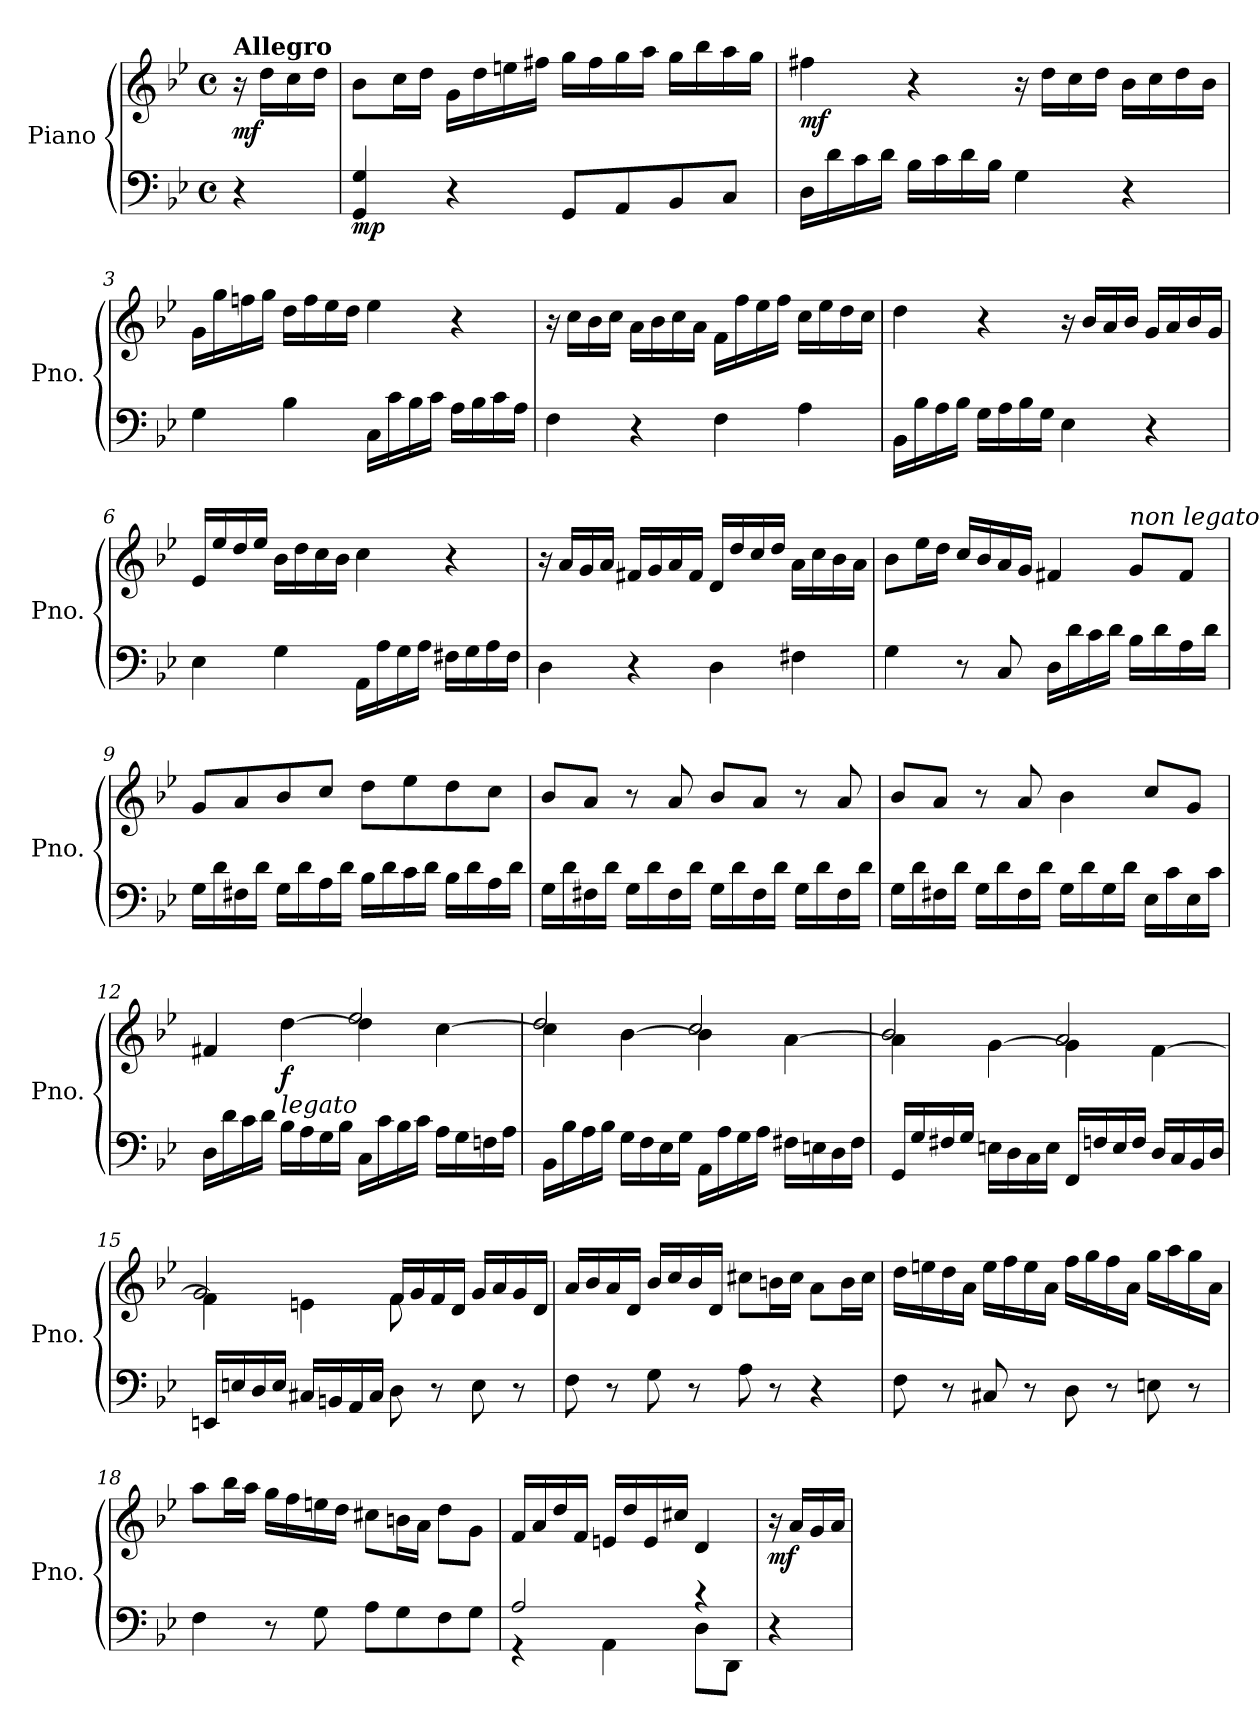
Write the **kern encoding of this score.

**kern	**kern	**dynam
*part1	*part1	*part1
*staff2	*staff1	*staff1/2
*I"Piano	*	*
*I'Pno.	*	*
*clefF4	*clefG2	*
*k[b-e-]	*k[b-e-]	*
*M4/4	*M4/4	*
*met(c)	*met(c)	*
*MM90	*MM90	*
=	=	=
!	!LO:TX:B:t=Allegro	!
!	!	!LO:DY:b
4r	16r	mf
.	16dd\LL	.
.	16cc\	.
.	16dd\JJ	.
=1	=1	=1
!	!	!LO:DY:b=2
4GG/ 4G/	8b-\L	mp
.	16cc\L	.
.	16dd\JJ	.
4r	16g\LL	.
.	16dd\	.
.	16een\	.
.	16ff#X\JJ	.
8GG/L	16gg\LL	.
.	16ff#\	.
8AA/	16gg\	.
.	16aa\JJ	.
8BB-/	16gg\LL	.
.	16bb-\	.
8C/J	16aa\	.
.	16gg\JJ	.
=2	=2	=2
!	!	!LO:DY:b
16D\LL	4ff#X\	mf
16d\	.	.
16c\	.	.
16d\JJ	.	.
16B-\LL	4r	.
16c\	.	.
16d\	.	.
16B-\JJ	.	.
4G\	16r	.
.	16dd\LL	.
.	16cc\	.
.	16dd\JJ	.
4r	16b-\LL	.
.	16cc\	.
.	16dd\	.
.	16b-\JJ	.
!!LO:LB:g=z
=3	=3	=3
4G\	16g\LL	.
.	16gg\	.
.	16ffni\	.
.	16gg\JJ	.
4B-\	16dd\LL	.
.	16ff\	.
.	16ee-\	.
.	16dd\JJ	.
16C\LL	4ee-\	.
16c\	.	.
16B-\	.	.
16c\JJ	.	.
16A\LL	4r	.
16B-\	.	.
16c\	.	.
16A\JJ	.	.
=4	=4	=4
4F\	16r	.
.	16cc\LL	.
.	16b-\	.
.	16cc\JJ	.
4r	16a\LL	.
.	16b-\	.
.	16cc\	.
.	16a\JJ	.
4F\	16f\LL	.
.	16ff\	.
.	16ee-\	.
.	16ff\JJ	.
4A\	16cc\LL	.
.	16ee-\	.
.	16dd\	.
.	16cc\JJ	.
!!LO:LB:g=z
=5	=5	=5
16BB-\LL	4dd\	.
16B-\	.	.
16A\	.	.
16B-\JJ	.	.
16G\LL	4r	.
16A\	.	.
16B-\	.	.
16G\JJ	.	.
4E-\	16r	.
.	16b-/LL	.
.	16a/	.
.	16b-/JJ	.
4r	16g/LL	.
.	16a/	.
.	16b-/	.
.	16g/JJ	.
=6	=6	=6
4E-\	16e-/LL	.
.	16ee-/	.
.	16dd/	.
.	16ee-/JJ	.
4G\	16b-\LL	.
.	16dd\	.
.	16cc\	.
.	16b-\JJ	.
16AA\LL	4cc\	.
16A\	.	.
16G\	.	.
16A\JJ	.	.
16F#X\LL	4r	.
16G\	.	.
16A\	.	.
16F#\JJ	.	.
!!LO:LB:g=z
=7	=7	=7
4D\	16r	.
.	16a/LL	.
.	16g/	.
.	16a/JJ	.
4r	16f#X/LL	.
.	16g/	.
.	16a/	.
.	16f#/JJ	.
4D\	16d/LL	.
.	16dd/	.
.	16cc/	.
.	16dd/JJ	.
4F#X\	16a\LL	.
.	16cc\	.
.	16b-\	.
.	16a\JJ	.
=8	=8	=8
4G\	8b-\L	.
.	16ee-\L	.
.	16dd\JJ	.
8r	16cc/LL	.
.	16b-/	.
8C/	16a/	.
.	16g/JJ	.
16D\LL	4f#X/	.
16d\	.	.
16c\	.	.
16d\JJ	.	.
!	!LO:TX:i:t=non legato	!
!	!	!LO:DY:b=2
!	!	!LO:DY:n=1:b
16B-\LL	8g/L	p mp
16d\	.	.
16A\	8f#/J	.
16d\JJ	.	.
!!LO:LB:g=z
=9	=9	=9
16G\LL	8g/L	.
16d\	.	.
16F#X\	8a/	.
16d\JJ	.	.
16G\LL	8b-/	.
16d\	.	.
16A\	8cc/J	.
16d\JJ	.	.
16B-\LL	8dd\L	.
16d\	.	.
16c\	8ee-\	.
16d\JJ	.	.
16B-\LL	8dd\	.
16d\	.	.
16A\	8cc\J	.
16d\JJ	.	.
=10	=10	=10
16G\LL	8b-/L	.
16d\	.	.
16F#X\	8a/J	.
16d\JJ	.	.
16G\LL	8r	.
16d\	.	.
16F#\	8a/	.
16d\JJ	.	.
16G\LL	8b-/L	.
16d\	.	.
16F#\	8a/J	.
16d\JJ	.	.
16G\LL	8r	.
16d\	.	.
16F#\	8a/	.
16d\JJ	.	.
!!LO:PB:g=z
=11	=11	=11
16G\LL	8b-/L	.
16d\	.	.
16F#X\	8a/J	.
16d\JJ	.	.
16G\LL	8r	.
16d\	.	.
16F#\	8a/	.
16d\JJ	.	.
16G\LL	4b-\	.
16d\	.	.
16G\	.	.
16d\JJ	.	.
16E-\LL	8cc/L	.
16c\	.	.
16E-\	8g/J	.
16c\JJ	.	.
=12	=12	=12
*	*^	*
16D\LL	4f#X/	2ryy	.
16d\	.	.	.
16c\	.	.	.
16d\JJ	.	.	.
!	!LO:TX:b:i:t=legato	!	!
!	!	!	!LO:DY:b
16B-\LL	[4dd\	.	f
16A\	.	.	.
16G\	.	.	.
16B-\JJ	.	.	.
16C\LL	4dd\]	2ee-/	.
16c\	.	.	.
16B-\	.	.	.
16c\JJ	.	.	.
16A\LL	[4cc\	.	.
16G\	.	.	.
16Fni\	.	.	.
16A\JJ	.	.	.
!!LO:LB:g=z	!!
=13	=13	=13	=13
16BB-\LL	4cc\]	2dd/	.
16B-\	.	.	.
16A\	.	.	.
16B-\JJ	.	.	.
16G\LL	[4b-\	.	.
16F\	.	.	.
16E-\	.	.	.
16G\JJ	.	.	.
16AA\LL	4b-\]	2cc/	.
16A\	.	.	.
16G\	.	.	.
16A\JJ	.	.	.
16F#X\LL	[4a\	.	.
16En\	.	.	.
16D\	.	.	.
16F#\JJ	.	.	.
=14	=14	=14	=14
16GG/LL	4a\]	2b-/	.
16G/	.	.	.
16F#X/	.	.	.
16G/JJ	.	.	.
16En\LL	[4g\	.	.
16D\	.	.	.
16C\	.	.	.
16E\JJ	.	.	.
16FF/LL	4g\]	2a/	.
16Fn/	.	.	.
16E/	.	.	.
16F/JJ	.	.	.
16D/LL	[4f\	.	.
16C/	.	.	.
16BB-/	.	.	.
16D/JJ	.	.	.
!!LO:LB:g=z	!!
=15	=15	=15	=15
16EEn/LL	4f\]	2g/	.
16En/	.	.	.
16D/	.	.	.
16E/JJ	.	.	.
16C#X/LL	4en\	.	.
16BBn/	.	.	.
16AA/	.	.	.
16C#/JJ	.	.	.
8D\	16f/LL	8f\	.
.	16g/	.	.
8r	16f/	4.ryy	.
.	16d/JJ	.	.
8E\	16g/LL	.	.
.	16a/	.	.
8r	16g/	.	.
.	16d/JJ	.	.
*	*v	*v	*
=16	=16	=16
8F\	16a/LL	.
.	16b-/	.
8r	16a/	.
.	16d/JJ	.
8G\	16b-/LL	.
.	16cc/	.
8r	16b-/	.
.	16d/JJ	.
8A\	8cc#X\L	.
8r	16bn\L	.
.	16cc#\JJ	.
4r	8a\L	.
.	16b\L	.
.	16cc#\JJ	.
!!LO:LB:g=z
=17	=17	=17
8F\	16dd\LL	.
.	16een\	.
8r	16dd\	.
.	16a\JJ	.
8C#X/	16ee\LL	.
.	16ff\	.
8r	16ee\	.
.	16a\JJ	.
8D\	16ff\LL	.
.	16gg\	.
8r	16ff\	.
.	16a\JJ	.
8En\	16gg\LL	.
.	16aa\	.
8r	16gg\	.
.	16a\JJ	.
=18	=18	=18
4F\	8aa\L	.
.	16bb-\L	.
.	16aa\JJ	.
8r	16gg\LL	.
.	16ff\	.
8G\	16een\	.
.	16dd\JJ	.
8A\L	8cc#X\L	.
8G\	16bn\L	.
.	16a\JJ	.
8F\	8dd\L	.
8G\J	8g\J	.
=19	=19	=19
*^	*	*
2A/	4r	16f/LL	.
.	.	16a/	.
.	.	16dd/	.
.	.	16f/JJ	.
.	4AA\	16en/LL	.
.	.	16dd/	.
.	.	16e/	.
.	.	16cc#X/JJ	.
4r	8D\L	4d/	.
.	8DD\J	.	.
!!LO:LB:g=z
=19X1	=19X1	=19X1	=19X1
!	!	!	!LO:DY:b
*v	*v	*	*
4r	16r	mf
.	16a/LL	.
.	16g/	.
.	16a/JJ	.
=	=	=
*-	*-	*-
